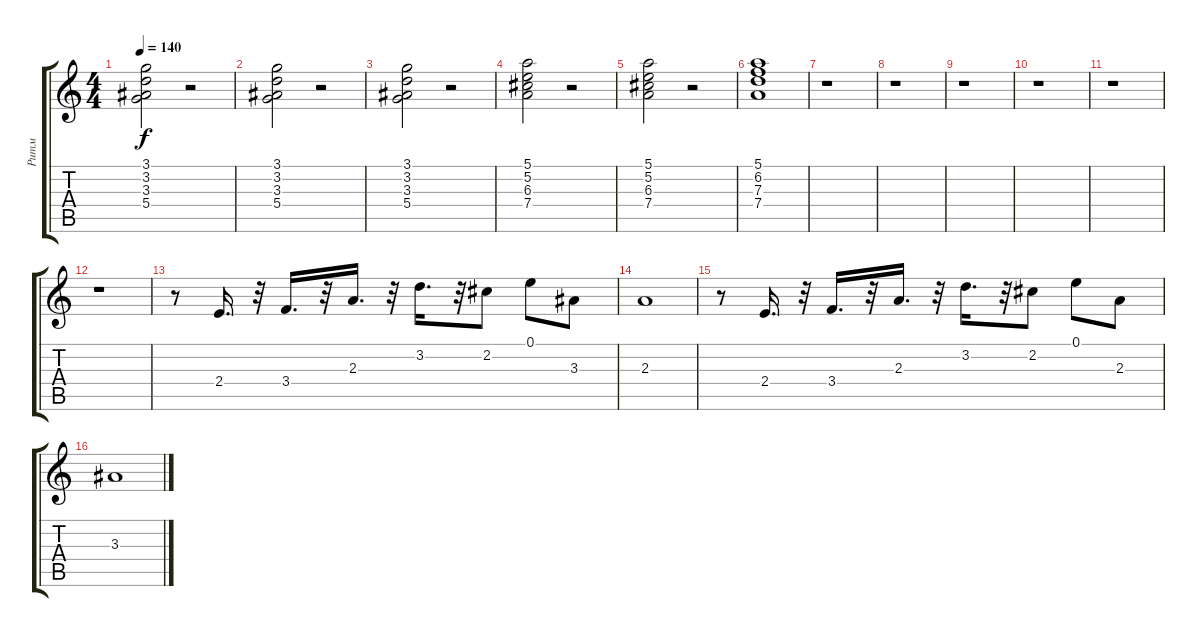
\track ("Ритм" "Ритм") {instrument electricguitarclean}
\staff {score tabs}
\tuning (E4 B3 G3 D3 A2 E2) {hide}
\ts (4 4)
\tempo 140
\clef g2
\ks c
(3.1 3.2 3.3 5.4).2{dy f} r.2 |
(3.1 3.2 3.3 5.4).2 r.2 |
(3.1 3.2 3.3 5.4).2 r.2 |
(5.1 5.2 6.3 7.4).2 r.2 |
(5.1 5.2 6.3 7.4).2 r.2 |
(5.1 6.2 7.3 7.4).1 |
r.1 |
r.1 |
r.1 |
r.1 |
r.1 |
r.1 |
r.8 2.4.16{d} r.32 3.4.16{d} r.32 2.3.16{d} r.32 3.2.16{d} r.32 2.2.8 0.1.8 3.3.8 |
2.3.1 |
r.8 2.4.16{d} r.32 3.4.16{d} r.32 2.3.16{d} r.32 3.2.16{d} r.32 2.2.8 0.1.8 2.3.8 |
3.3.1
